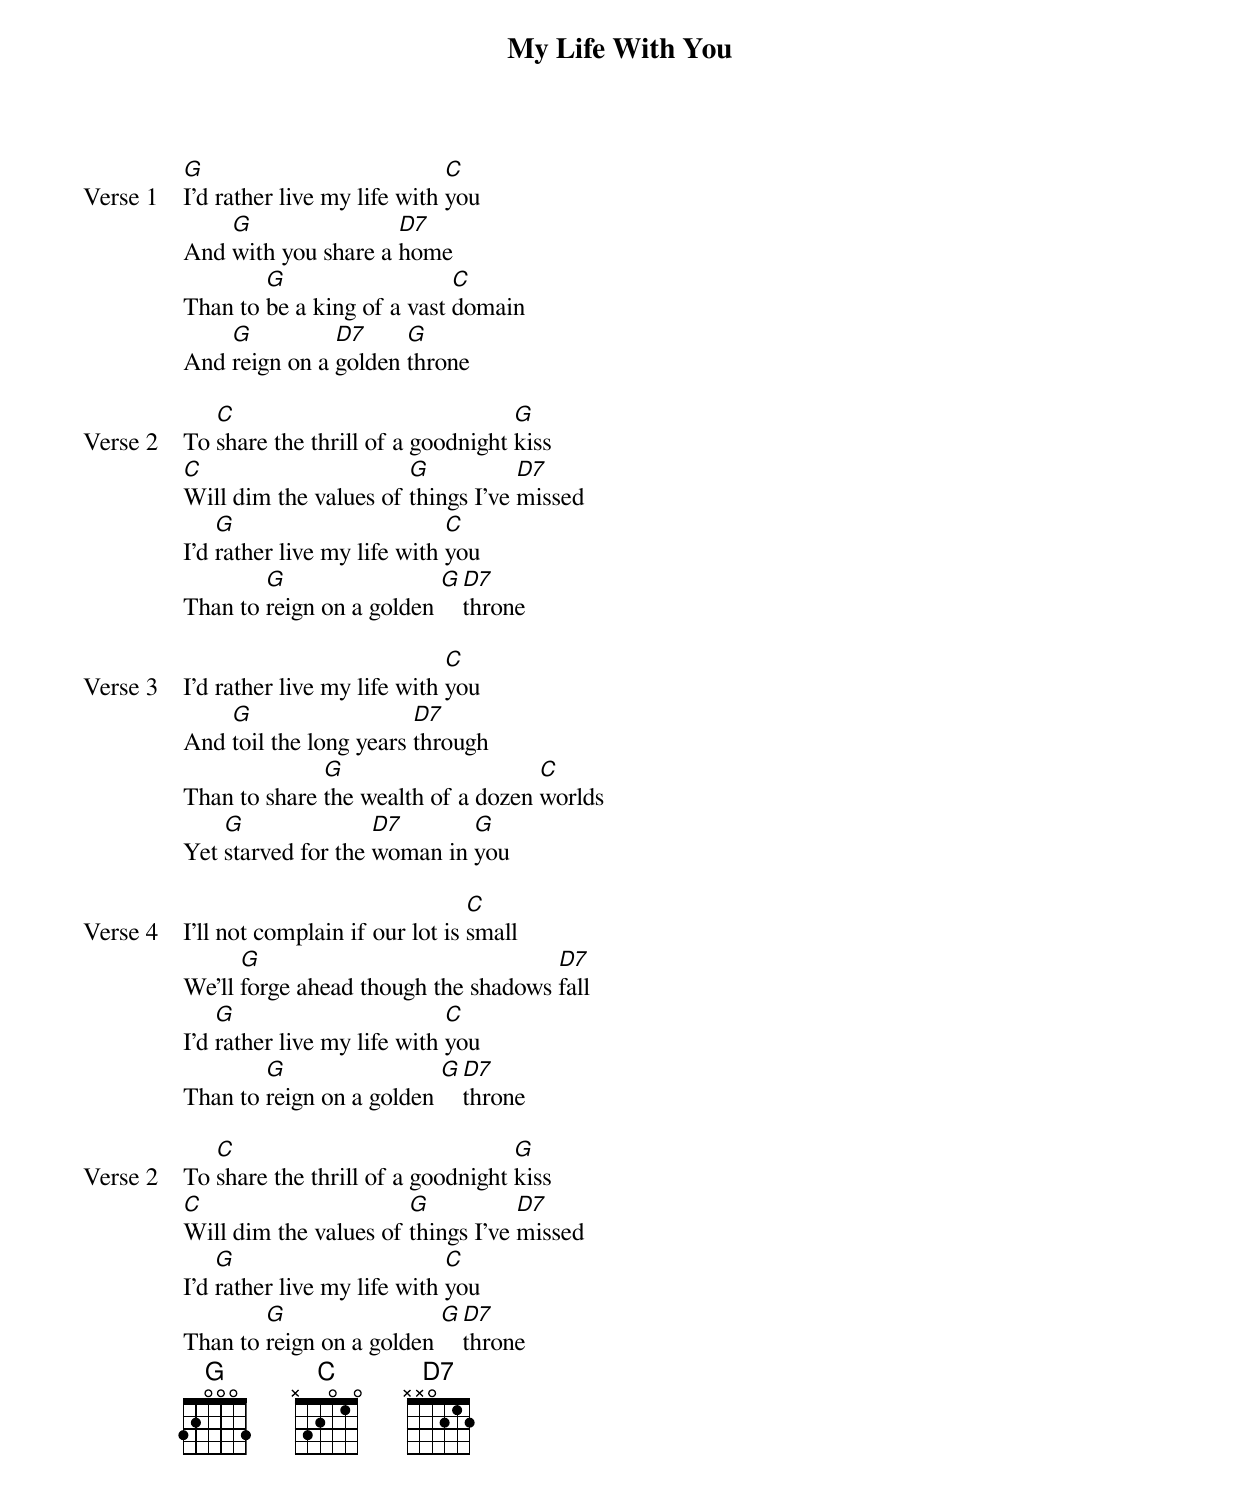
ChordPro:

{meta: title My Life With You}
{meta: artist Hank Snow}
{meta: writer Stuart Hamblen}

{start_of_verse: Verse 1}
[G]I'd rather live my life with [C]you
And [G]with you share a [D7]home
Than to [G]be a king of a vast [C]domain
And [G]reign on a [D7]golden [G]throne
{end_of_verse}

{start_of_verse: Verse 2}
To [C]share the thrill of a goodnight [G]kiss
[C]Will dim the values of [G]things I've [D7]missed
I'd [G]rather live my life with [C]you
Than to [G]reign on a golden [G][D7]throne
{end_of_verse}

{start_of_verse: Verse 3}
I'd rather live my life with [C]you
And [G]toil the long years [D7]through
Than to share [G]the wealth of a dozen [C]worlds
Yet [G]starved for the [D7]woman in [G]you
{end_of_verse}

{start_of_verse: Verse 4}
I'll not complain if our lot is [C]small
We'll [G]forge ahead though the shadows [D7]fall
I'd [G]rather live my life with [C]you
Than to [G]reign on a golden [G][D7]throne
{end_of_verse}

{start_of_verse: Verse 2}
To [C]share the thrill of a goodnight [G]kiss
[C]Will dim the values of [G]things I've [D7]missed
I'd [G]rather live my life with [C]you
Than to [G]reign on a golden [G][D7]throne
{end_of_verse}
